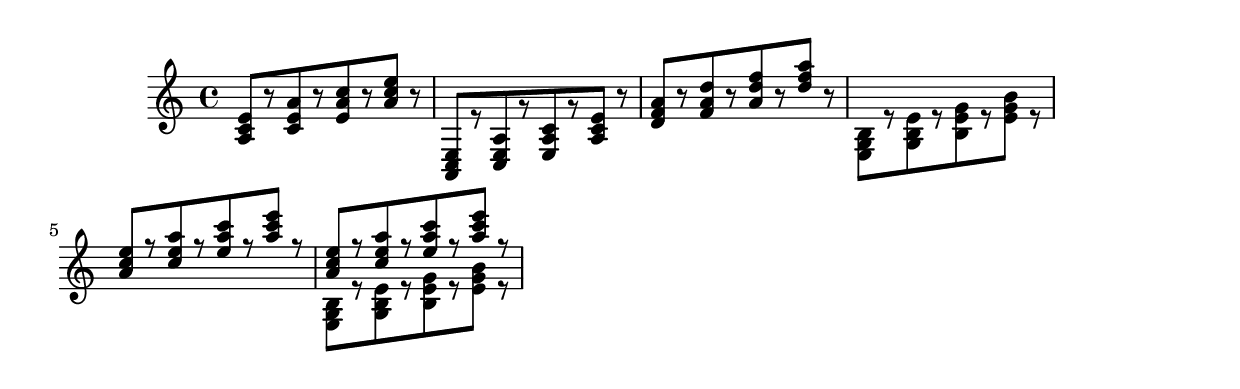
\header {
  texidoc = "Rests under beams are only moved if necessary."
}

\layout {
  ragged-right = ##t
}

\version "2.7.39"

fig =   \relative c' {
  <a c e>8[ r <c e a> r <e a c> r <a c e>]
	    r |
}

  

  \relative c' \new Staff {
    \fig 
    \transpose c c,  \fig
    \new Voice { \stemUp \transpose c f  \fig }
    <<
      \\
      \transpose f c \fig
    >>
    
    <<
      { \transpose c c' \fig }
      \\
      {} 
    >>
    
    << \transpose c c' \fig \\
       \transpose f c \fig
     >>
  }




